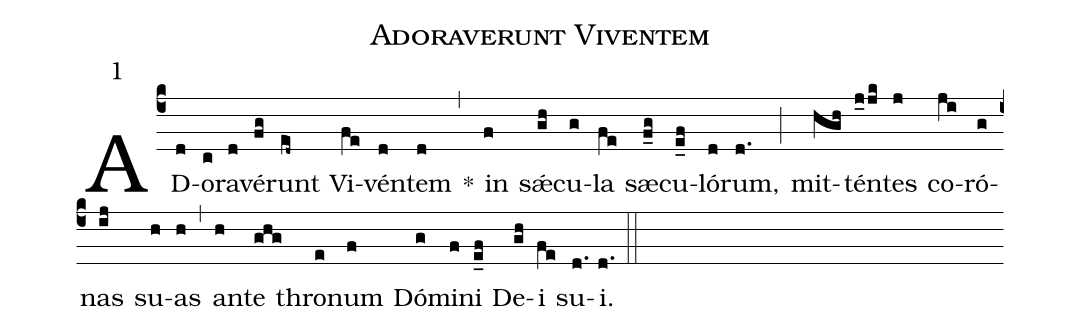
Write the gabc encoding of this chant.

name: Adoraverunt Viventem;
mode: 1;
%%
(c4)
AD(d)o(c)ra(d)vé(fg)runt(ed~) Vi(fe)vén(d)tem(d) *(,)
in(f) sǽ(gh)cu(g)la(fe) sæ(f_g)cu(e_f)ló(d)rum,(d.) (;)
mit(hgh)tén(j_0jk)tes(j) co(ji)ró(g)nas(ij) su(h)as(h) (,)
an(h)te(ghg) thro(e)num(f) Dó(g)mi(f)ni(e_f) De(gh)i(fe) su(d.)i.(d.) (::)
